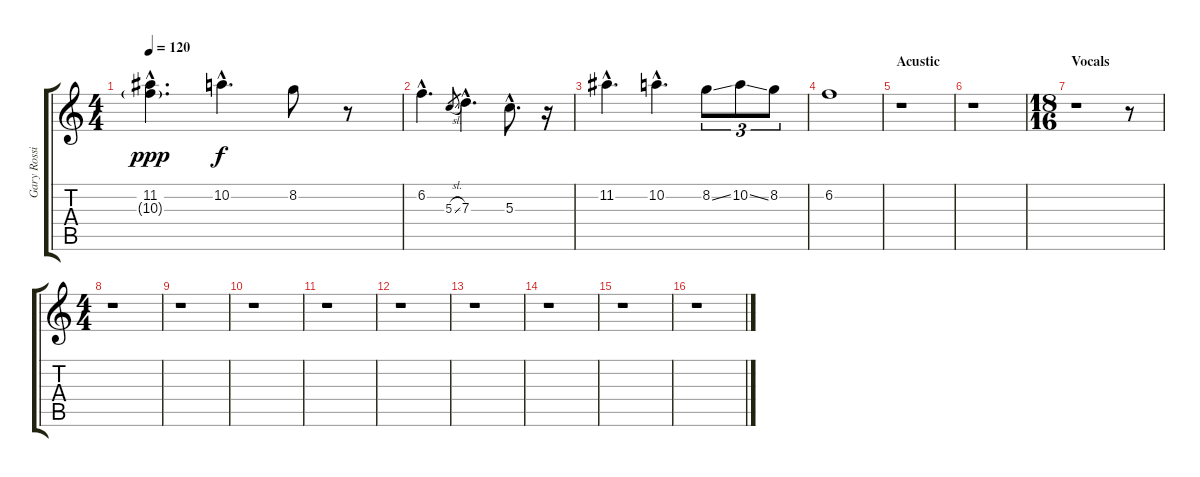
\track ("Gary Rossigton" "Gary Rossi") {instrument distortionguitar}
\staff {score tabs}
\tuning (E4 B3 G3 D3 A2 E2) {hide}
\ts (4 4)
\tempo 120
\clef g2
\ks c
(11.2{hac} 10.3{g hac}).4{d dy ppp} 10.2{hac}.4{d dy f} 8.2.8 r.8 |
6.2{hac}.4{d} 5.3{sl}.8{gr} 7.3{hac}.4{d} 5.3{hac}.8{d} r.16 |
11.2{hac}.4{d} 10.2{hac}.4{d} 8.2{ss}.8{tu (3 2)} 10.2{ss}.8{tu (3 2)} 8.2.8{tu (3 2)} |
6.2.1 |
\section ("" "Acustic ")
r.1 |
r.1 |
\ts (18 16)
\section ("" "Vocals")
r.1 r.8 |
\ts (4 4)
r.1 |
r.1 |
r.1 |
r.1 |
r.1 |
r.1 |
r.1 |
r.1 |
r.1
